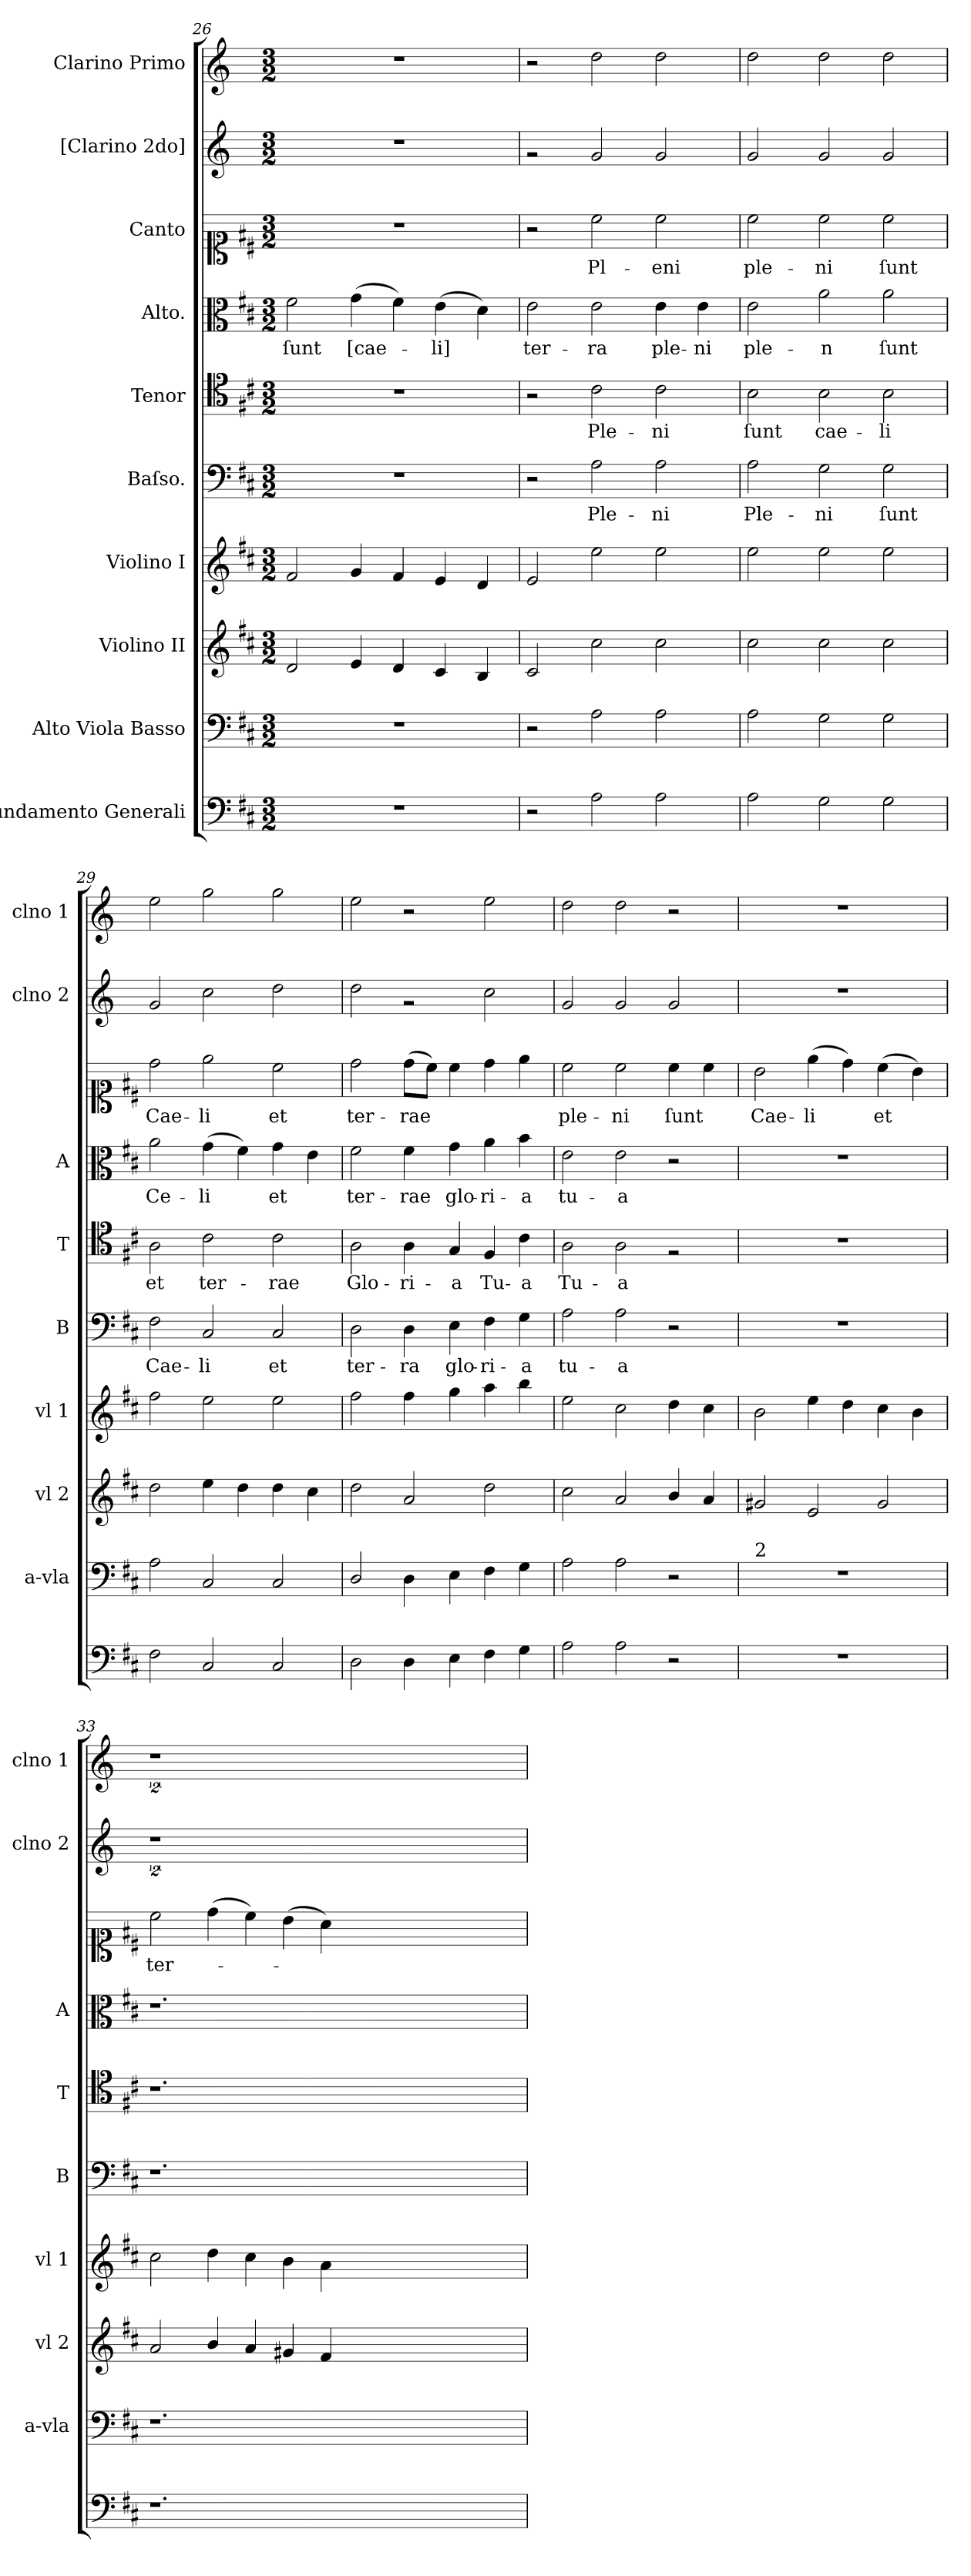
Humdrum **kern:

**kern	**kern	**kern	**kern	**kern	**text	**kern	**text	**kern	**text	**kern	**text	**kern	**kern
*part10	*part9	*part8	*part7	*part6	*part6	*part5	*part5	*part4	*part4	*part3	*part3	*part2	*part1
*staff10	*staff9	*staff8	*staff7	*staff6	*staff6	*staff5	*staff5	*staff4	*staff4	*staff3	*staff3	*staff2	*staff1
*I"Fundamento Generali	*I"Alto Viola Basso	*I"Violino II	*I"Violino I	*I"Baſso.	*	*I"Tenor	*	*I"Alto.	*	*I"Canto	*	*I"[Clarino 2do]	*I"Clarino Primo
*	*I'a-vla	*I'vl 2	*I'vl 1	*I'B	*	*I'T	*	*I'A	*	*	*	*I'clno 2	*I'clno 1
*clefF4	*clefF4	*clefG2	*clefG2	*clefF4	*	*clefC4	*	*clefC3	*	*clefC1	*	*clefG2	*clefG2
*	*	*	*	*	*	*	*	*	*	*	*	*ITrd-1c-2	*ITrd-1c-2
*k[f#c#]	*k[f#c#]	*k[f#c#]	*k[f#c#]	*k[f#c#]	*	*k[f#c#]	*	*k[f#c#]	*	*k[f#c#]	*	*k[f#c#]	*k[f#c#]
*	*D:	*D:	*D:	*D:	*	*D:	*	*D:	*	*D:	*	*D:	*D:
*M3/2	*M3/2	*M3/2	*M3/2	*M3/2	*	*M3/2	*	*M3/2	*	*M3/2	*	*M3/2	*M3/2
=26	=26	=26	=26	=26	=26	=26	=26	=26	=26	=26	=26	=26	=26
1.r	1.r	2d/	2f#/	1.r	.	1.r	.	2f#\	ſunt	1.r	.	1.r	1.r
.	.	4e/	4g/	.	.	.	.	(4g\	[cae-	.	.	.	.
.	.	4d/	4f#/	.	.	.	.	4f#\)	.	.	.	.	.
.	.	4c#/	4e/	.	.	.	.	(4e\	-li]	.	.	.	.
.	.	4B/	4d/	.	.	.	.	4d\)	.	.	.	.	.
=27	=27	=27	=27	=27	=27	=27	=27	=27	=27	=27	=27	=27	=27
2r	2r	2c#/	2e/	2r	.	2r	.	2e\	ter-	2r	.	2rg	2r
2A\	2A\	2cc#\	2ee\	2A\	Ple-	2c#\	Ple-	2e\	-ra	2cc#\	Pl-	2a/	2ee\
2A\	2A\	2cc#\	2ee\	2A\	-ni	2c#\	-ni	4e\	ple-	2cc#\	-eni	2a/	2ee\
.	.	.	.	.	.	.	.	4e\	-ni	.	.	.	.
=28	=28	=28	=28	=28	=28	=28	=28	=28	=28	=28	=28	=28	=28
!	!	!	!	!	!LO:LY:i	!	!	!	!	!	!LO:LY:i	!	!
2A\	2A\	2cc#\	2ee\	2A\	Ple-	2B\	ſunt	2e\	ple-	2cc#\	ple-	2a/	2ee\
=-	=-	=-	=-	=-	=-	=-	=-	=-	=-	=-	=-	=-	=-
!	!	!	!	!	!LO:LY:i	!	!	!	!	!	!LO:LY:i	!	!
2G\	2G\	2cc#\	2ee\	2G\	-ni	2B\	cae-	2a\	-n	2cc#\	-ni	2a/	2ee\
2G\	2G\	2cc#\	2ee\	2G\	ſunt	2B\	-li	2a\	ſunt	2cc#\	ſunt	2a/	2ee\
=29	=29	=29	=29	=29	=29	=29	=29	=29	=29	=29	=29	=29	=29
2F#\	2A\	2dd\	2ff#\	2F#\	Cae-	2A\	et	2a\	Ce-	2dd\	Cae-	2a/	2ff#\
2C#/	2C#/	4ee\	2ee\	2C#/	-li	2c#\	ter-	(4g\	-li	2ee\	-li	2dd\	2aa\
.	.	4dd\	.	.	.	.	.	4f#\)	.	.	.	.	.
2C#/	2C#/	4dd\	2ee\	2C#/	et	2c#\	-rae	4g\	et	2cc#\	et	2ee\	2aa\
.	.	4cc#\	.	.	.	.	.	4e\	.	.	.	.	.
=30	=30	=30	=30	=30	=30	=30	=30	=30	=30	=30	=30	=30	=30
2D\	2D/	2dd\	2ff#\	2D\	ter-	2A\	Glo-	2f#\	ter-	2dd\	ter-	2ee\	2ff#\
4D\	4D\	2a/	4ff#\	4D\	-ra	4A\	-ri-	4f#\	-rae	(8dd\L	-rae	2rg	2r
.	.	.	.	.	.	.	.	.	.	8cc#\J)	.	.	.
4E\	4E\	.	4gg\	4E\	glo-	4G/	-a	4g\	glo-	4cc#\	.	.	.
4F#\	4F#\	2dd\	4aa\	4F#\	-ri-	4F#/	Tu-	4a\	-ri-	4dd\	.	2dd\	2ff#\
4G\	4G\	.	4bb\	4G\	-a	4c#\	-a	4b\	-a	4ee\	.	.	.
=31	=31	=31	=31	=31	=31	=31	=31	=31	=31	=31	=31	=31	=31
!	!	!	!	!	!	!	!LO:LY:i	!	!	!	!	!	!
2A\	2A\	2cc#\	2ee\	2A\	tu-	2A\	Tu-	2e\	tu-	2cc#\	ple-	2a/	2ee\
!	!	!	!	!	!	!	!LO:LY:i	!	!	!	!	!	!
2A\	2A\	2a/	2cc#\	2A\	-a	2A\	-a	2e\	-a	2cc#\	-ni	2a/	2ee\
2r	2r	4b/	4dd\	2r	.	2rF	.	2r	.	4cc#\	ſunt	2a/	2r
.	.	4a/	4cc#\	.	.	.	.	.	.	4cc#\	.	.	.
=32	=32	=32	=32	=32	=32	=32	=32	=32	=32	=32	=32	=32	=32
!	!LO:TX:a:t=2	!	!	!	!	!	!	!	!	!	!	!	!
1.r	1.r	2g#X/	2b\	1.r	.	1.r	.	1.r	.	2b\	Cae-	1.r	1.r
.	.	2e/	4ee\	.	.	.	.	.	.	(4ee\	-li	.	.
.	.	.	4dd\	.	.	.	.	.	.	4dd\)	.	.	.
.	.	2g#/	4cc#\	.	.	.	.	.	.	(4cc#\	et	.	.
.	.	.	4b\	.	.	.	.	.	.	4b\)	.	.	.
=33	=33	=33	=33	=33	=33	=33	=33	=33	=33	=33	=33	=33	=33
1.r	1.r	2a/	2cc#\	1.r	.	1.r	.	1.r	.	2cc#\	ter-	2%9r	2%9r
.	.	4b/	4dd\	.	.	.	.	.	.	(4dd\	.	.	.
.	.	4a/	4cc#\	.	.	.	.	.	.	4cc#\)	.	.	.
.	.	4g#X/	4b\	.	.	.	.	.	.	(4b\	.	.	.
.	.	4f#/	4a\	.	.	.	.	.	.	4a\)	.	.	.
0.ryy	0.ryy	0.ryy	0.ryy	0.ryy	.	0.ryy	.	0.ryy	.	0.ryy	.	.	.
=	=	=	=	=	=	=	=	=	=	=	=	=	=
*-	*-	*-	*-	*-	*-	*-	*-	*-	*-	*-	*-	*-	*-
